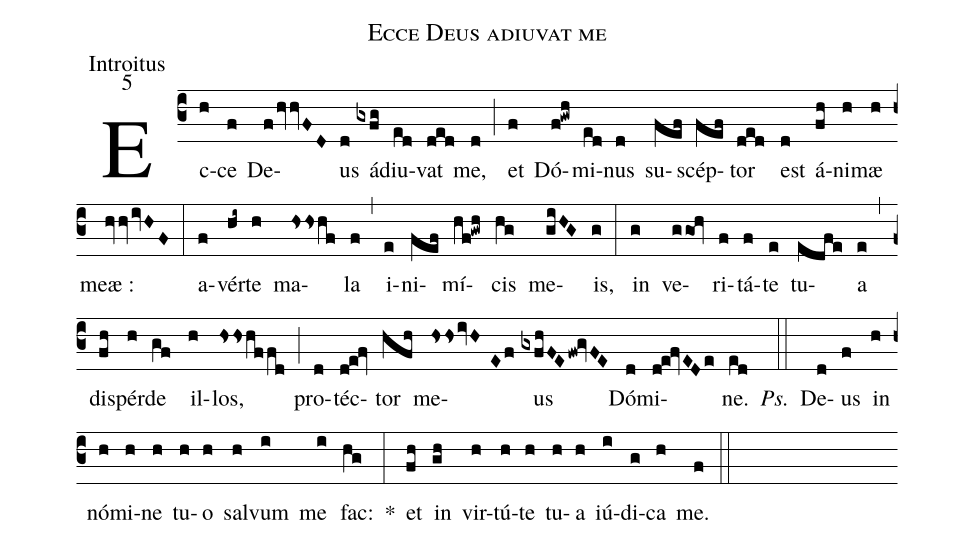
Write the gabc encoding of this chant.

name:Ecce Deus adiuvat me;
office-part:Introitus;
mode:5;
%%
annotation: Introitus
annotation: V
commentary: Ps. 53, 6. 7; v. 3
%%
(c3) Ec(h)ce(f) De(f/hvhvFD)us(d) ád(gxfg)iu(ed)vat(ded) me,(d) (;) et(f) Dó(f!gwh)mi(ed)nus(d) su(fef)scép(fef)tor(ded) est(d) á(fh)ni(h)mæ(h) meæ :(hvv/ivHF) (:) a(f)vér(hi~)te(h) ma(hsshf)la(f) (,) i(e)ni(fef)mí(hf!gwh)cis(hg) me(giHG)is,(g) (:) in(g) ve(ggoh)ri(f)tá(f)te(e) tu(edfe)a(e) (,) dis(fh)pér(h)de(gf) il(h)los,(hsshffd) (;) pro(d)téc(d!e!fv)tor(hfh) me(hss/ivHEf)us(gxfhFE/fw!gvFE) Dó(d)mi(d!e!fvEDe)ne.(ed) <i>Ps.</i>(::) De(d)us(f) in(h) nó(h)mi(h)ne(h) tu(h)o(h) sal(h)vum(i) me(i) fac:(hg) *(:) et(fh) in(gh) vir(h)tú(h)te(h) tu(h)a(h) iú(i)di(g)ca(h) me.(f) (::)
